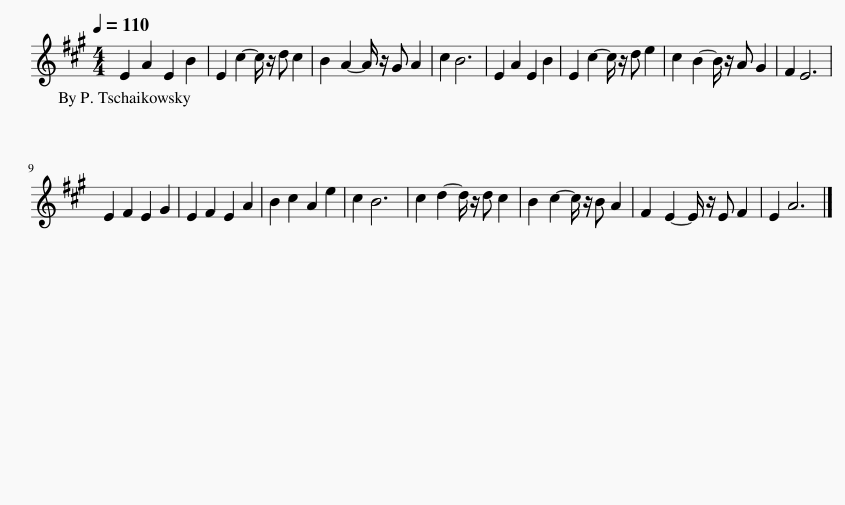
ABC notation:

X:1
L:1/8
Q:1/4=110
M:4/4
I:linebreak $
K:A
V:1 treble
V:1
 E2 A2 E2 B2 | E2 c2- c/ z/ d c2 | B2 A2- A/ z/ G A2 | c2 B6 | E2 A2 E2 B2 | %5
 E2 c2- c/ z/ d e2 | c2 B2- B/ z/ A G2 | F2 E6 |$ E2 F2 E2 G2 | E2 F2 E2 A2 | %10
 B2 c2 A2 e2 | c2 B6 | c2 d2- d/ z/ d c2 | B2 c2- c/ z/ B A2 | F2 E2- E/ z/ E F2 | %15
 E2 A6 |] %16
